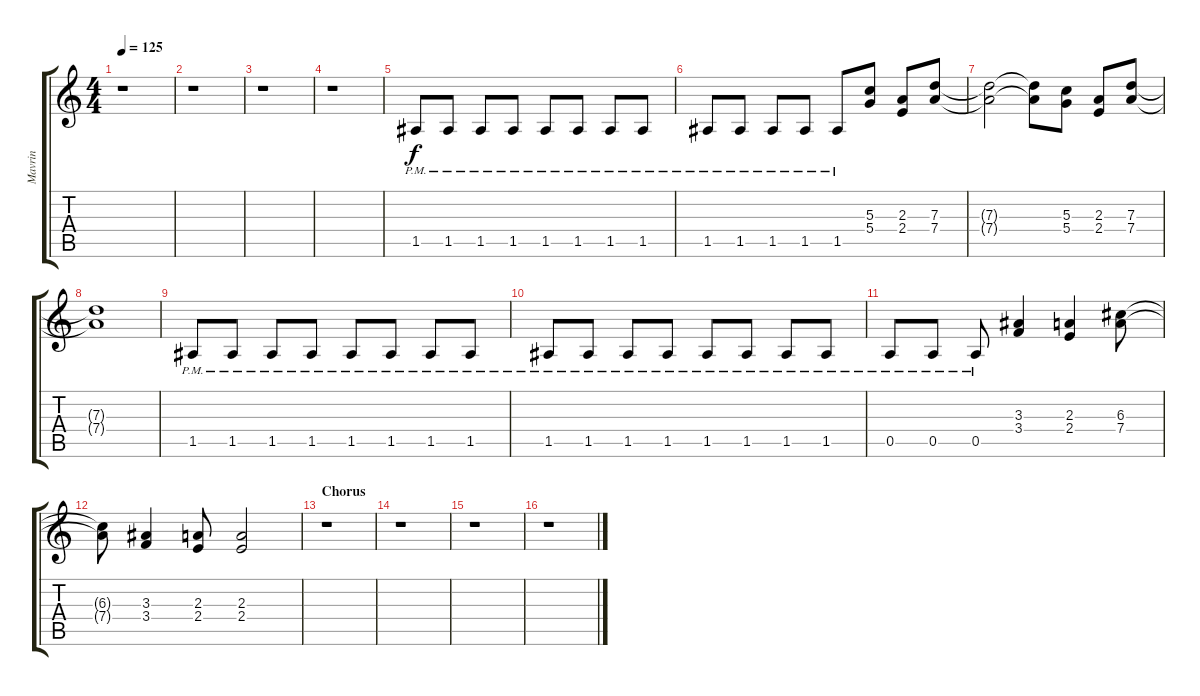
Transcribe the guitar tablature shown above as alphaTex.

\track ("Mavrin" "Mavrin") {instrument distortionguitar}
\staff {score tabs}
\tuning (E4 B3 G3 D3 A2 E2) {hide}
\ts (4 4)
\tempo 125
\clef g2
\ks c
r.1{dy f} |
r.1 |
r.1 |
r.1 |
1.5{pm}.8 1.5{pm}.8 1.5{pm}.8 1.5{pm}.8 1.5{pm}.8 1.5{pm}.8 1.5{pm}.8 1.5{pm}.8 |
1.5{pm}.8 1.5{pm}.8 1.5{pm}.8 1.5{pm}.8 1.5{pm}.8 (5.3 5.4).8 (2.3 2.4).8 (7.3 7.4).8 |
(7.3{t} 7.4{t}).2 (7.3{t} 7.4{t}).8 (5.3 5.4).8 (2.3 2.4).8 (7.3 7.4).8 |
(7.3{t} 7.4{t}).1 |
1.5{pm}.8 1.5{pm}.8 1.5{pm}.8 1.5{pm}.8 1.5{pm}.8 1.5{pm}.8 1.5{pm}.8 1.5{pm}.8 |
1.5{pm}.8 1.5{pm}.8 1.5{pm}.8 1.5{pm}.8 1.5{pm}.8 1.5{pm}.8 1.5{pm}.8 1.5{pm}.8 |
0.5{pm}.8 0.5{pm}.8 0.5{pm}.8 (3.3 3.4).4 (2.3 2.4).4 (6.3 7.4).8 |
(6.3{t} 7.4{t}).8 (3.3 3.4).4 (2.3 2.4).8 (2.3 2.4).2 |
\section ("" "Chorus")
r.1 |
r.1 |
r.1 |
r.1
